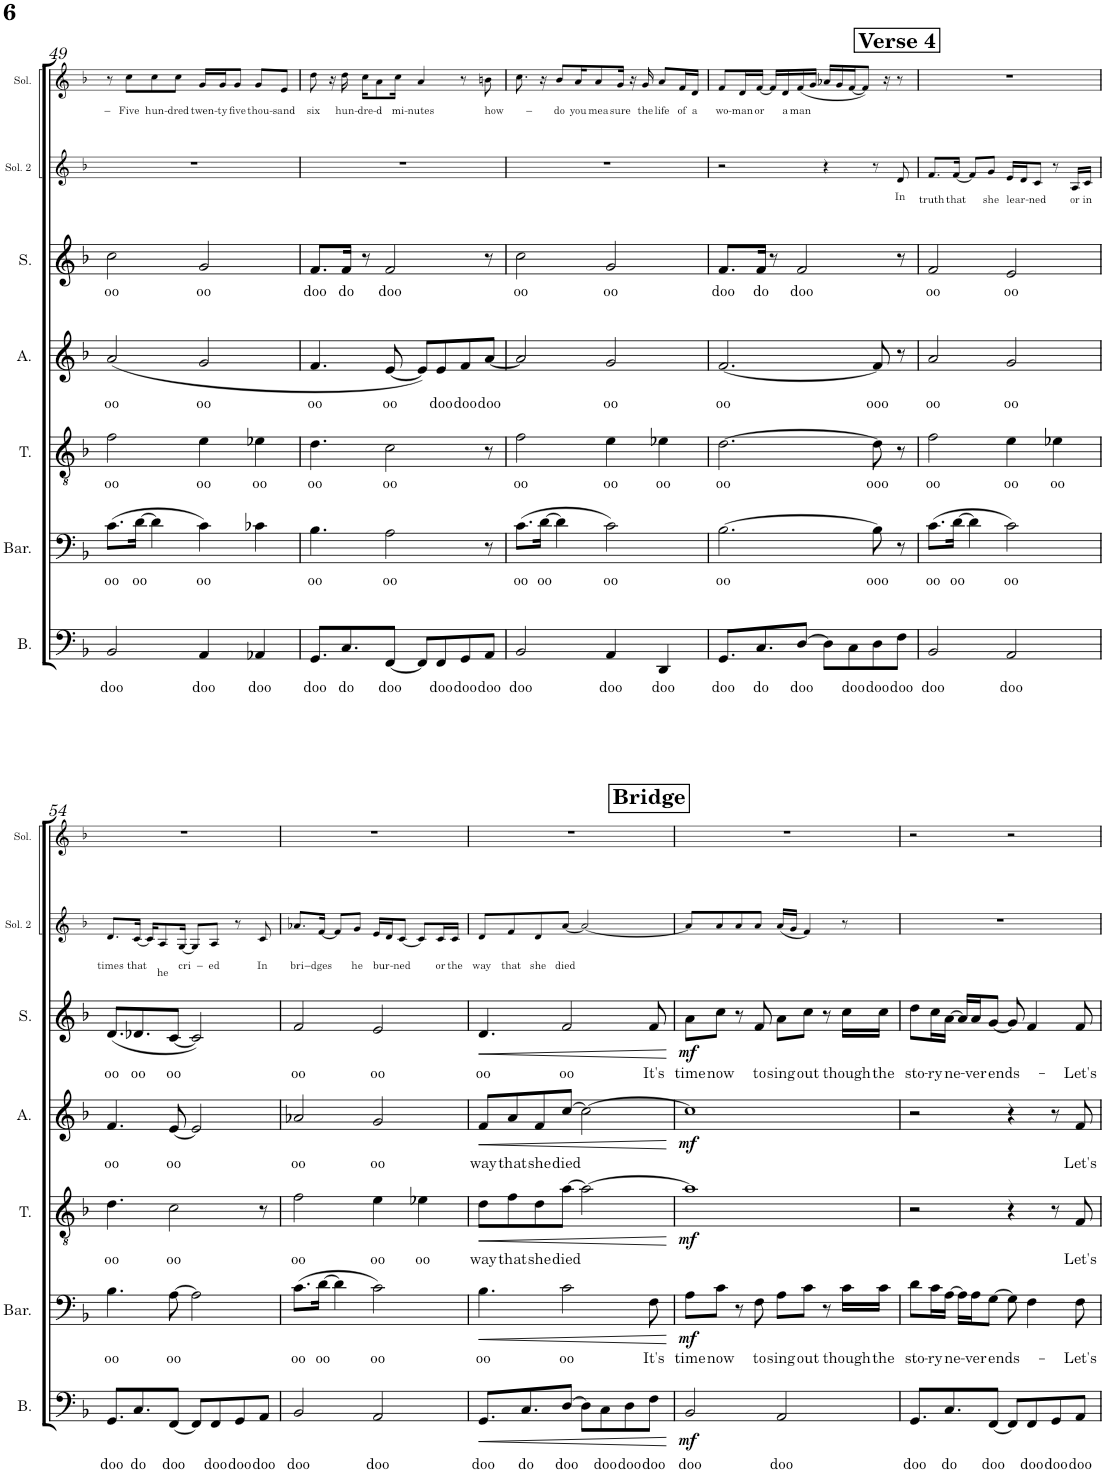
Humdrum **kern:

**kern	**text	**dynam	**kern	**text	**dynam	**kern	**text	**dynam	**kern	**text	**dynam	**kern	**text	**dynam	**kern	**text	**kern	**text
*part7	*part7	*part7	*part6	*part6	*part6	*part5	*part5	*part5	*part4	*part4	*part4	*part3	*part3	*part3	*part2	*part2	*part1	*part1
*staff7	*staff7	*staff7	*staff6	*staff6	*staff6	*staff5	*staff5	*staff5	*staff4	*staff4	*staff4	*staff3	*staff3	*staff3	*staff2	*staff2	*staff1	*staff1
*I"Bass	*	*	*I"Baritone	*	*	*I"Tenor	*	*	*I"Alto	*	*	*I"Soprano	*	*	*I"Solo 2	*	*I"Solo	*
*I'B.	*	*	*I'Bar.	*	*	*I'T.	*	*	*I'A.	*	*	*I'S.	*	*	*I'Sol. 2	*	*I'Sol.	*
!!LO:PB:g=z
*clefF4	*	*	*clefF4	*	*	*clefGv2	*	*	*clefG2	*	*	*clefG2	*	*	*clefG2	*	*clefG2	*
*k[b-]	*	*	*k[b-]	*	*	*k[b-]	*	*	*k[b-]	*	*	*k[b-]	*	*	*k[b-]	*	*k[b-]	*
*M4/4	*	*	*M4/4	*	*	*M4/4	*	*	*M4/4	*	*	*M4/4	*	*	*M4/4	*	*M4/4	*
=49	=49	=49	=49	=49	=49	=49	=49	=49	=49	=49	=49	=49	=49	=49	=49	=49	=49	=49
!	!LO:LY:b	!	!	!LO:LY:b	!	!	!LO:LY:b	!	!	!LO:LY:b	!	!	!LO:LY:b	!	!	!	!	!
2BB-/	doo	.	(8.c\L	oo	.	2f\	oo	.	(2a/	oo	.	2cc\	oo	.	1r	.	8r	.
!	!	!	!	!	!	!	!	!	!	!	!	!	!	!	!	!	!	!LO:LY:b
.	.	.	.	.	.	.	.	.	.	.	.	.	.	.	.	.	8cc\L	-Five
!	!	!	!	!LO:LY:b	!	!	!	!	!	!	!	!	!	!	!	!	!	!
.	.	.	[16d\Jk	oo	.	.	.	.	.	.	.	.	.	.	.	.	.	.
!	!	!	!	!	!	!	!	!	!	!	!	!	!	!	!	!	!	!LO:LY:b
.	.	.	4d\]	.	.	.	.	.	.	.	.	.	.	.	.	.	8cc\	hun-
!	!	!	!	!	!	!	!	!	!	!	!	!	!	!	!	!	!	!LO:LY:b
.	.	.	.	.	.	.	.	.	.	.	.	.	.	.	.	.	8cc\J	-dred
!	!LO:LY:b	!	!	!LO:LY:b	!	!	!LO:LY:b	!	!	!LO:LY:b	!	!	!LO:LY:b	!	!	!	!	!LO:LY:b
4AA/	doo	.	4c\)	oo	.	4e\	oo	.	2g/	oo	.	2g/	oo	.	.	.	16g/LL	twen-
!	!	!	!	!	!	!	!	!	!	!	!	!	!	!	!	!	!	!LO:LY:b
.	.	.	.	.	.	.	.	.	.	.	.	.	.	.	.	.	16g/J	-ty
!	!	!	!	!	!	!	!	!	!	!	!	!	!	!	!	!	!	!LO:LY:b
.	.	.	.	.	.	.	.	.	.	.	.	.	.	.	.	.	8g/J	five
!	!LO:LY:b	!	!	!	!	!	!LO:LY:b	!	!	!	!	!	!	!	!	!	!	!LO:LY:b
4AA-X/	doo	.	4c-X\	.	.	4e-X\	oo	.	.	.	.	.	.	.	.	.	8g/L	thou-
!	!	!	!	!	!	!	!	!	!	!	!	!	!	!	!	!	!	!LO:LY:b
.	.	.	.	.	.	.	.	.	.	.	.	.	.	.	.	.	8e/J	-sand
=50	=50	=50	=50	=50	=50	=50	=50	=50	=50	=50	=50	=50	=50	=50	=50	=50	=50	=50
!	!LO:LY:b	!	!	!LO:LY:b	!	!	!LO:LY:b	!	!	!LO:LY:b	!	!	!LO:LY:b	!	!	!	!	!LO:LY:b
8.GG/L	doo	.	4.B-\	oo	.	4.d\	oo	.	4.f/	oo	.	8.f/L	doo	.	1r	.	8dd\	six
.	.	.	.	.	.	.	.	.	.	.	.	.	.	.	.	.	16r	.
!	!LO:LY:b	!	!	!	!	!	!	!	!	!	!	!	!LO:LY:b	!	!	!	!	!LO:LY:b
8.C/	do	.	.	.	.	.	.	.	.	.	.	16f/Jk	do	.	.	.	16dd\	hun-
!	!	!	!	!	!	!	!	!	!	!	!	!	!	!	!	!	!	!LO:LY:b
.	.	.	.	.	.	.	.	.	.	.	.	8r	.	.	.	.	16cc\KL	-dre-
!	!	!	!	!	!	!	!	!	!	!	!	!	!	!	!	!	!	!LO:LY:b
.	.	.	.	.	.	.	.	.	.	.	.	.	.	.	.	.	8a\	-d
!	!LO:LY:b	!	!	!LO:LY:b	!	!	!LO:LY:b	!	!	!LO:LY:b	!	!	!LO:LY:b	!	!	!	!	!
[8FF/J	doo	.	2A\	oo	.	2c\	oo	.	[8e/	oo	.	2f/	doo	.	.	.	.	.
!	!	!	!	!	!	!	!	!	!	!	!	!	!	!	!	!	!	!LO:LY:b
.	.	.	.	.	.	.	.	.	.	.	.	.	.	.	.	.	16cc\Jk	mi-
!	!	!	!	!	!	!	!	!	!	!	!	!	!	!	!	!	!	!LO:LY:b
8FF/L]	.	.	.	.	.	.	.	.	8e/L])	.	.	.	.	.	.	.	4a/	-nutes
!	!LO:LY:b	!	!	!	!	!	!	!	!	!LO:LY:b	!	!	!	!	!	!	!	!
8FF/	doo	.	.	.	.	.	.	.	8e/	doo	.	.	.	.	.	.	.	.
!	!LO:LY:b	!	!	!	!	!	!	!	!	!LO:LY:b	!	!	!	!	!	!	!	!
8GG/	doo	.	.	.	.	.	.	.	8f/	doo	.	.	.	.	.	.	8r	.
!	!LO:LY:b	!	!	!	!	!	!	!	!	!LO:LY:b	!	!	!	!	!	!	!	!LO:LY:b
8AA/J	doo	.	8r	.	.	8r	.	.	[8a/J	doo	.	8r	.	.	.	.	8bn\	-how-
=51	=51	=51	=51	=51	=51	=51	=51	=51	=51	=51	=51	=51	=51	=51	=51	=51	=51	=51
!	!LO:LY:b	!	!	!LO:LY:b	!	!	!LO:LY:b	!	!	!	!	!	!LO:LY:b	!	!	!	!	!
2BB-/	doo	.	(8.c\L	oo	.	2f\	oo	.	2a/]	.	.	2cc\	oo	.	1r	.	8.cc\	.
!	!	!	!	!LO:LY:b	!	!	!	!	!	!	!	!	!	!	!	!	!	!
.	.	.	[16d\Jk	oo	.	.	.	.	.	.	.	.	.	.	.	.	16r	.
!	!	!	!	!	!	!	!	!	!	!	!	!	!	!	!	!	!	!LO:LY:b
.	.	.	4d\]	.	.	.	.	.	.	.	.	.	.	.	.	.	8b-/L	-do
!	!	!	!	!	!	!	!	!	!	!	!	!	!	!	!	!	!	!LO:LY:b
.	.	.	.	.	.	.	.	.	.	.	.	.	.	.	.	.	16a/K	you
!	!	!	!	!	!	!	!	!	!	!	!	!	!	!	!	!	!	!LO:LY:b
.	.	.	.	.	.	.	.	.	.	.	.	.	.	.	.	.	8a/	mea
!	!LO:LY:b	!	!	!LO:LY:b	!	!	!LO:LY:b	!	!	!LO:LY:b	!	!	!LO:LY:b	!	!	!	!	!
4AA/	doo	.	2c\)	oo	.	4e\	oo	.	2g/	oo	.	2g/	oo	.	.	.	.	.
!	!	!	!	!	!	!	!	!	!	!	!	!	!	!	!	!	!	!LO:LY:b
.	.	.	.	.	.	.	.	.	.	.	.	.	.	.	.	.	16g/Jk	sure
.	.	.	.	.	.	.	.	.	.	.	.	.	.	.	.	.	16r	.
!	!	!	!	!	!	!	!	!	!	!	!	!	!	!	!	!	!	!LO:LY:b
.	.	.	.	.	.	.	.	.	.	.	.	.	.	.	.	.	16g/	the
!	!LO:LY:b	!	!	!	!	!	!LO:LY:b	!	!	!	!	!	!	!	!	!	!	!LO:LY:b
4DD/	doo	.	.	.	.	4e-X\	oo	.	.	.	.	.	.	.	.	.	8a/L	life
!	!	!	!	!	!	!	!	!	!	!	!	!	!	!	!	!	!	!LO:LY:b
.	.	.	.	.	.	.	.	.	.	.	.	.	.	.	.	.	16f/L	of
!	!	!	!	!	!	!	!	!	!	!	!	!	!	!	!	!	!	!LO:LY:b
.	.	.	.	.	.	.	.	.	.	.	.	.	.	.	.	.	16d/JJ	a
!!LO:REH:place=s1:a:B:cj:fs=14:t=Verse 4:qo=3.5
=52	=52	=52	=52	=52	=52	=52	=52	=52	=52	=52	=52	=52	=52	=52	=52	=52	=52	=52
!	!LO:LY:b	!	!	!LO:LY:b	!	!	!LO:LY:b	!	!	!LO:LY:b	!	!	!LO:LY:b	!	!	!	!	!LO:LY:b
8.GG/L	doo	.	[2.B-\	oo	.	[2.d\	oo	.	[2.f/	oo	.	8.f/L	doo	.	2r	.	8f/L	wo-
!	!	!	!	!	!	!	!	!	!	!	!	!	!	!	!	!	!	!LO:LY:b
.	.	.	.	.	.	.	.	.	.	.	.	.	.	.	.	.	16d/L	-man
!	!LO:LY:b	!	!	!	!	!	!	!	!	!	!	!	!LO:LY:b	!	!	!	!	!LO:LY:b
8.C/	do	.	.	.	.	.	.	.	.	.	.	16f/Jk	do	.	.	.	[16f/JJ	or
.	.	.	.	.	.	.	.	.	.	.	.	8r	.	.	.	.	16f/LL]	.
!	!	!	!	!	!	!	!	!	!	!	!	!	!	!	!	!	!	!LO:LY:b
.	.	.	.	.	.	.	.	.	.	.	.	.	.	.	.	.	16d/	a
!	!LO:LY:b	!	!	!	!	!	!	!	!	!	!	!	!LO:LY:b	!	!	!	!	!LO:LY:b
[8D/J	doo	.	.	.	.	.	.	.	.	.	.	2f/	doo	.	.	.	(16f/	man
.	.	.	.	.	.	.	.	.	.	.	.	.	.	.	.	.	16g/JJ	.
8D\L]	.	.	.	.	.	.	.	.	.	.	.	.	.	.	4r	.	16a-X/LL	.
.	.	.	.	.	.	.	.	.	.	.	.	.	.	.	.	.	16g/	.
!	!LO:LY:b	!	!	!	!	!	!	!	!	!	!	!	!	!	!	!	!	!
8C\	doo	.	.	.	.	.	.	.	.	.	.	.	.	.	.	.	[16f/J	.
.	.	.	.	.	.	.	.	.	.	.	.	.	.	.	.	.	8f/J])	.
!	!LO:LY:b	!	!	!LO:LY:b	!	!	!LO:LY:b	!	!	!LO:LY:b	!	!	!	!	!	!	!	!
8D\	doo	.	8B-\]	ooo	.	8d\]	ooo	.	8f/]	ooo	.	.	.	.	8r	.	.	.
.	.	.	.	.	.	.	.	.	.	.	.	.	.	.	.	.	16r	.
!	!LO:LY:b	!	!	!	!	!	!	!	!	!	!	!	!	!	!	!LO:LY:b	!	!
8F\J	doo	.	8r	.	.	8r	.	.	8r	.	.	8r	.	.	8d/	-In	8r	.
=53	=53	=53	=53	=53	=53	=53	=53	=53	=53	=53	=53	=53	=53	=53	=53	=53	=53	=53
!	!LO:LY:b	!	!	!LO:LY:b	!	!	!LO:LY:b	!	!	!LO:LY:b	!	!	!LO:LY:b	!	!	!LO:LY:b	!	!
2BB-/	doo	.	(8.c\L	oo	.	2f\	oo	.	2a/	oo	.	2f/	oo	.	8.f/L	truth	1r	.
!	!	!	!	!LO:LY:b	!	!	!	!	!	!	!	!	!	!	!	!LO:LY:b	!	!
.	.	.	[16d\Jk	oo	.	.	.	.	.	.	.	.	.	.	[16f/Jk	that	.	.
.	.	.	4d\]	.	.	.	.	.	.	.	.	.	.	.	8f/L]	.	.	.
!	!	!	!	!	!	!	!	!	!	!	!	!	!	!	!	!LO:LY:b	!	!
.	.	.	.	.	.	.	.	.	.	.	.	.	.	.	8g/J	she	.	.
!	!LO:LY:b	!	!	!LO:LY:b	!	!	!LO:LY:b	!	!	!LO:LY:b	!	!	!LO:LY:b	!	!	!LO:LY:b	!	!
2AA/	doo	.	2c\)	oo	.	4e\	oo	.	2g/	oo	.	2e/	oo	.	16e/LL	lear-	.	.
.	.	.	.	.	.	.	.	.	.	.	.	.	.	.	16d/J	.	.	.
!	!	!	!	!	!	!	!	!	!	!	!	!	!	!	!	!LO:LY:b	!	!
.	.	.	.	.	.	.	.	.	.	.	.	.	.	.	8c/J	-ned	.	.
!	!	!	!	!	!	!	!LO:LY:b	!	!	!	!	!	!	!	!	!	!	!
.	.	.	.	.	.	4e-X\	oo	.	.	.	.	.	.	.	8r	.	.	.
!	!	!	!	!	!	!	!	!	!	!	!	!	!	!	!	!LO:LY:b	!	!
.	.	.	.	.	.	.	.	.	.	.	.	.	.	.	16A/LL	or	.	.
!	!	!	!	!	!	!	!	!	!	!	!	!	!	!	!	!LO:LY:b	!	!
.	.	.	.	.	.	.	.	.	.	.	.	.	.	.	16c/JJ	in	.	.
!!LO:LB:g=z
=54	=54	=54	=54	=54	=54	=54	=54	=54	=54	=54	=54	=54	=54	=54	=54	=54	=54	=54
!	!LO:LY:b	!	!	!LO:LY:b	!	!	!LO:LY:b	!	!	!LO:LY:b	!	!	!LO:LY:b	!	!	!LO:LY:b	!	!
8.GG/L	doo	.	4.B-\	oo	.	4.d\	oo	.	4.f/	oo	.	(8.d/L	oo	.	8.d/L	times	1r	.
!	!LO:LY:b	!	!	!	!	!	!	!	!	!	!	!	!LO:LY:b	!	!	!LO:LY:b	!	!
8.C/	do	.	.	.	.	.	.	.	.	.	.	8.d-X/	oo	.	[16c/Jk	that	.	.
.	.	.	.	.	.	.	.	.	.	.	.	.	.	.	16c/KL]	.	.	.
!	!	!	!	!	!	!	!	!	!	!	!	!	!	!	!	!LO:LY:b	!	!
.	.	.	.	.	.	.	.	.	.	.	.	.	.	.	8A/	he	.	.
!	!LO:LY:b	!	!	!LO:LY:b	!	!	!LO:LY:b	!	!	!LO:LY:b	!	!	!LO:LY:b	!	!	!	!	!
[8FF/J	doo	.	[8A\	oo	.	2c\	oo	.	[8e/	oo	.	[8c/J	oo	.	.	.	.	.
!	!	!	!	!	!	!	!	!	!	!	!	!	!	!	!	!LO:LY:b	!	!
.	.	.	.	.	.	.	.	.	.	.	.	.	.	.	[16G/Jk	cri-	.	.
8FF/L]	.	.	2A\]	.	.	.	.	.	2e/]	.	.	2c/])	.	.	8G/L]	.	.	.
!	!LO:LY:b	!	!	!	!	!	!	!	!	!	!	!	!	!	!	!LO:LY:b	!	!
8FF/	doo	.	.	.	.	.	.	.	.	.	.	.	.	.	8A/J	-ed	.	.
!	!LO:LY:b	!	!	!	!	!	!	!	!	!	!	!	!	!	!	!	!	!
8GG/	doo	.	.	.	.	.	.	.	.	.	.	.	.	.	8r	.	.	.
!	!LO:LY:b	!	!	!	!	!	!	!	!	!	!	!	!	!	!	!LO:LY:b	!	!
8AA/J	doo	.	.	.	.	8r	.	.	.	.	.	.	.	.	8c/	In	.	.
=55	=55	=55	=55	=55	=55	=55	=55	=55	=55	=55	=55	=55	=55	=55	=55	=55	=55	=55
!	!LO:LY:b	!	!	!LO:LY:b	!	!	!LO:LY:b	!	!	!LO:LY:b	!	!	!LO:LY:b	!	!	!LO:LY:b	!	!
2BB-/	doo	.	(8.c\L	oo	.	2f\	oo	.	2a-X/	oo	.	2f/	oo	.	8.a-X/L	bri-	1r	.
!	!	!	!	!LO:LY:b	!	!	!	!	!	!	!	!	!	!	!	!LO:LY:b	!	!
.	.	.	[16d\Jk	oo	.	.	.	.	.	.	.	.	.	.	[16f/Jk	-dges	.	.
.	.	.	4d\]	.	.	.	.	.	.	.	.	.	.	.	8f/L]	.	.	.
!	!	!	!	!	!	!	!	!	!	!	!	!	!	!	!	!LO:LY:b	!	!
.	.	.	.	.	.	.	.	.	.	.	.	.	.	.	8g/J	he	.	.
!	!LO:LY:b	!	!	!LO:LY:b	!	!	!LO:LY:b	!	!	!LO:LY:b	!	!	!LO:LY:b	!	!	!LO:LY:b	!	!
2AA/	doo	.	2c\)	oo	.	4e\	oo	.	2g/	oo	.	2e/	oo	.	16e/LL	bur-	.	.
.	.	.	.	.	.	.	.	.	.	.	.	.	.	.	16d/J	.	.	.
!	!	!	!	!	!	!	!	!	!	!	!	!	!	!	!	!LO:LY:b	!	!
.	.	.	.	.	.	.	.	.	.	.	.	.	.	.	[8c/J	-ned	.	.
!	!	!	!	!	!	!	!LO:LY:b	!	!	!	!	!	!	!	!	!	!	!
.	.	.	.	.	.	4e-X\	oo	.	.	.	.	.	.	.	8c/L]	.	.	.
!	!	!	!	!	!	!	!	!	!	!	!	!	!	!	!	!LO:LY:b	!	!
.	.	.	.	.	.	.	.	.	.	.	.	.	.	.	16c/L	or	.	.
!	!	!	!	!	!	!	!	!	!	!	!	!	!	!	!	!LO:LY:b	!	!
.	.	.	.	.	.	.	.	.	.	.	.	.	.	.	16c/JJ	the	.	.
!!LO:REH:place=s1:a:B:cj:fs=14:t=Bridge:qo=3.5
=56	=56	=56	=56	=56	=56	=56	=56	=56	=56	=56	=56	=56	=56	=56	=56	=56	=56	=56
!	!LO:LY:b	!LO:HP:b	!	!LO:LY:b	!LO:HP:b	!	!LO:LY:b	!LO:HP:b	!	!LO:LY:b	!LO:HP:b	!	!LO:LY:b	!LO:HP:b	!	!LO:LY:b	!	!
8.GG/L	doo	<	4.B-\	oo	<	8d\L	way	<	8f/L	way	<	4.d/	oo	<	8d/L	way	1r	.
!	!	!	!	!	!	!	!LO:LY:b	!	!	!LO:LY:b	!	!	!	!	!	!LO:LY:b	!	!
.	.	.	.	.	.	8f\	that	.	8a/	that	.	.	.	.	8f/	that	.	.
!	!LO:LY:b	!	!	!	!	!	!	!	!	!	!	!	!	!	!	!	!	!
8.C/	do	.	.	.	.	.	.	.	.	.	.	.	.	.	.	.	.	.
!	!	!	!	!	!	!	!LO:LY:b	!	!	!LO:LY:b	!	!	!	!	!	!LO:LY:b	!	!
.	.	.	.	.	.	8d\	she	.	8f/	she	.	.	.	.	8d/	she	.	.
!	!LO:LY:b	!	!	!LO:LY:b	!	!	!LO:LY:b	!	!	!LO:LY:b	!	!	!LO:LY:b	!	!	!LO:LY:b	!	!
[8D/J	doo	.	2c\	oo	.	[8a\J	died	.	[8cc/J	died	.	2f/	oo	.	[8a/J	died	.	.
8D\L]	.	.	.	.	.	2a\_	.	.	2cc\_	.	.	.	.	.	2a/_	.	.	.
!	!LO:LY:b	!	!	!	!	!	!	!	!	!	!	!	!	!	!	!	!	!
8C\	doo	.	.	.	.	.	.	.	.	.	.	.	.	.	.	.	.	.
!	!LO:LY:b	!	!	!	!	!	!	!	!	!	!	!	!	!	!	!	!	!
8D\	doo	.	.	.	.	.	.	.	.	.	.	.	.	.	.	.	.	.
!	!LO:LY:b	!	!	!LO:LY:b	!	!	!	!	!	!	!	!	!LO:LY:b	!	!	!	!	!
8F\J	doo	.	8F\	It's	.	.	.	.	.	.	.	8f/	It's	.	.	.	.	.
.	.	[	.	.	[	.	.	[	.	.	[	.	.	[	.	.	.	.
=57	=57	=57	=57	=57	=57	=57	=57	=57	=57	=57	=57	=57	=57	=57	=57	=57	=57	=57
!	!LO:LY:b	!LO:DY:b	!	!LO:LY:b	!LO:DY:b	!	!	!LO:DY:b	!	!	!LO:DY:b	!	!LO:LY:b	!LO:DY:b	!	!	!	!
2BB-/	doo	mf	8A\L	time	mf	1a]	.	mf	1cc]	.	mf	8a\L	time	mf	8a/L]	.	1r	.
!	!	!	!	!LO:LY:b	!	!	!	!	!	!	!	!	!LO:LY:b	!	!	!	!	!
.	.	.	8c\J	now	.	.	.	.	.	.	.	8cc\J	now	.	8a/	.	.	.
.	.	.	8r	.	.	.	.	.	.	.	.	8r	.	.	8a/	.	.	.
!	!	!	!	!LO:LY:b	!	!	!	!	!	!	!	!	!LO:LY:b	!	!	!	!	!
.	.	.	8F\	to	.	.	.	.	.	.	.	8f/	to	.	8a/J	.	.	.
!	!LO:LY:b	!	!	!LO:LY:b	!	!	!	!	!	!	!	!	!LO:LY:b	!	!	!	!	!
2AA/	doo	.	8A\L	sing	.	.	.	.	.	.	.	8a\L	sing	.	(16a/LL	.	.	.
.	.	.	.	.	.	.	.	.	.	.	.	.	.	.	16g/JJ	.	.	.
!	!	!	!	!LO:LY:b	!	!	!	!	!	!	!	!	!LO:LY:b	!	!	!	!	!
.	.	.	8c\J	out	.	.	.	.	.	.	.	8cc\J	out	.	4f/)	.	.	.
.	.	.	8r	.	.	.	.	.	.	.	.	8r	.	.	.	.	.	.
!	!	!	!	!LO:LY:b	!	!	!	!	!	!	!	!	!LO:LY:b	!	!	!	!	!
.	.	.	16c\LL	though	.	.	.	.	.	.	.	16cc\LL	though	.	8r	.	.	.
!	!	!	!	!LO:LY:b	!	!	!	!	!	!	!	!	!LO:LY:b	!	!	!	!	!
.	.	.	16c\JJ	the	.	.	.	.	.	.	.	16cc\JJ	the	.	.	.	.	.
=58	=58	=58	=58	=58	=58	=58	=58	=58	=58	=58	=58	=58	=58	=58	=58	=58	=58	=58
!	!LO:LY:b	!	!	!LO:LY:b	!	!	!	!	!	!	!	!	!LO:LY:b	!	!	!	!	!
8.GG/L	doo	.	8d\L	sto-	.	2r	.	.	2r	.	.	8dd\L	sto-	.	1r	.	2r	.
!	!	!	!	!LO:LY:b	!	!	!	!	!	!	!	!	!LO:LY:b	!	!	!	!	!
.	.	.	16c\L	-ry	.	.	.	.	.	.	.	16cc\L	-ry	.	.	.	.	.
!	!LO:LY:b	!	!	!LO:LY:b	!	!	!	!	!	!	!	!	!LO:LY:b	!	!	!	!	!
8.C/	do	.	[16A\JJ	ne-	.	.	.	.	.	.	.	[16a\JJ	ne-	.	.	.	.	.
.	.	.	16A\LL]	.	.	.	.	.	.	.	.	16a/LL]	.	.	.	.	.	.
!	!	!	!	!LO:LY:b	!	!	!	!	!	!	!	!	!LO:LY:b	!	!	!	!	!
.	.	.	16A\J	-ver	.	.	.	.	.	.	.	16a/J	-ver	.	.	.	.	.
!	!LO:LY:b	!	!	!LO:LY:b	!	!	!	!	!	!	!	!	!LO:LY:b	!	!	!	!	!
[8FF/J	doo	.	[8G\J	ends-	.	.	.	.	.	.	.	[8g/J	ends-	.	.	.	.	.
8FF/L]	.	.	8G\]	.	.	4r	.	.	4r	.	.	8g/]	.	.	.	.	2r	.
!	!LO:LY:b	!	!	!	!	!	!	!	!	!	!	!	!	!	!	!	!	!
8FF/	doo	.	4F\	.	.	.	.	.	.	.	.	4f/	.	.	.	.	.	.
!	!LO:LY:b	!	!	!	!	!	!	!	!	!	!	!	!	!	!	!	!	!
8GG/	doo	.	.	.	.	8r	.	.	8r	.	.	.	.	.	.	.	.	.
!	!LO:LY:b	!	!	!LO:LY:b	!	!	!LO:LY:b	!	!	!LO:LY:b	!	!	!LO:LY:b	!	!	!	!	!
8AA/J	doo	.	8F\	-Let's	.	8F/	-Let's	.	8f/	-Let's	.	8f/	-Let's	.	.	.	.	.
=	=	=	=	=	=	=	=	=	=	=	=	=	=	=	=	=	=	=
*-	*-	*-	*-	*-	*-	*-	*-	*-	*-	*-	*-	*-	*-	*-	*-	*-	*-	*-
